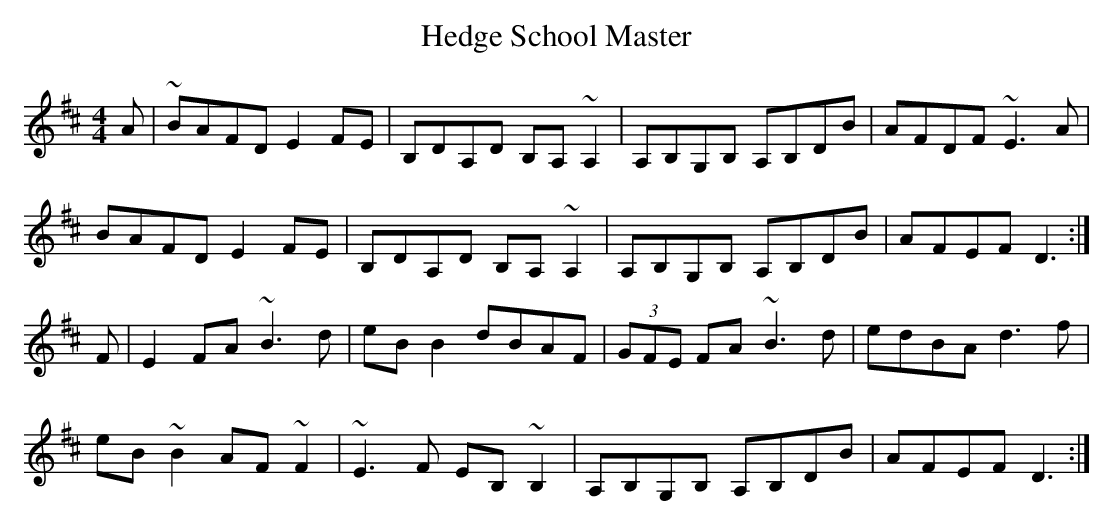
X:1
T: Hedge School Master
M: 4/4
L: 1/8
K: D
A|~BAFD E2 FE|B,DA,D B,A, ~A,2|A,B,G,B, A,B,DB|\
AFDF ~E3 A|
BAFD E2 FE|B,DA,D B,A, ~A,2|A,B,G,B, A,B,DB|\
AFEF D3:|
F|E2 FA ~B3 d|eB B2 dBAF|(3GFE FA ~B3 d|\
edBA d3 f|
eB ~B2 AF ~F2|~E3 F EB, ~B,2|A,B,G,B, A,B,DB|\
AFEF D3 :|
